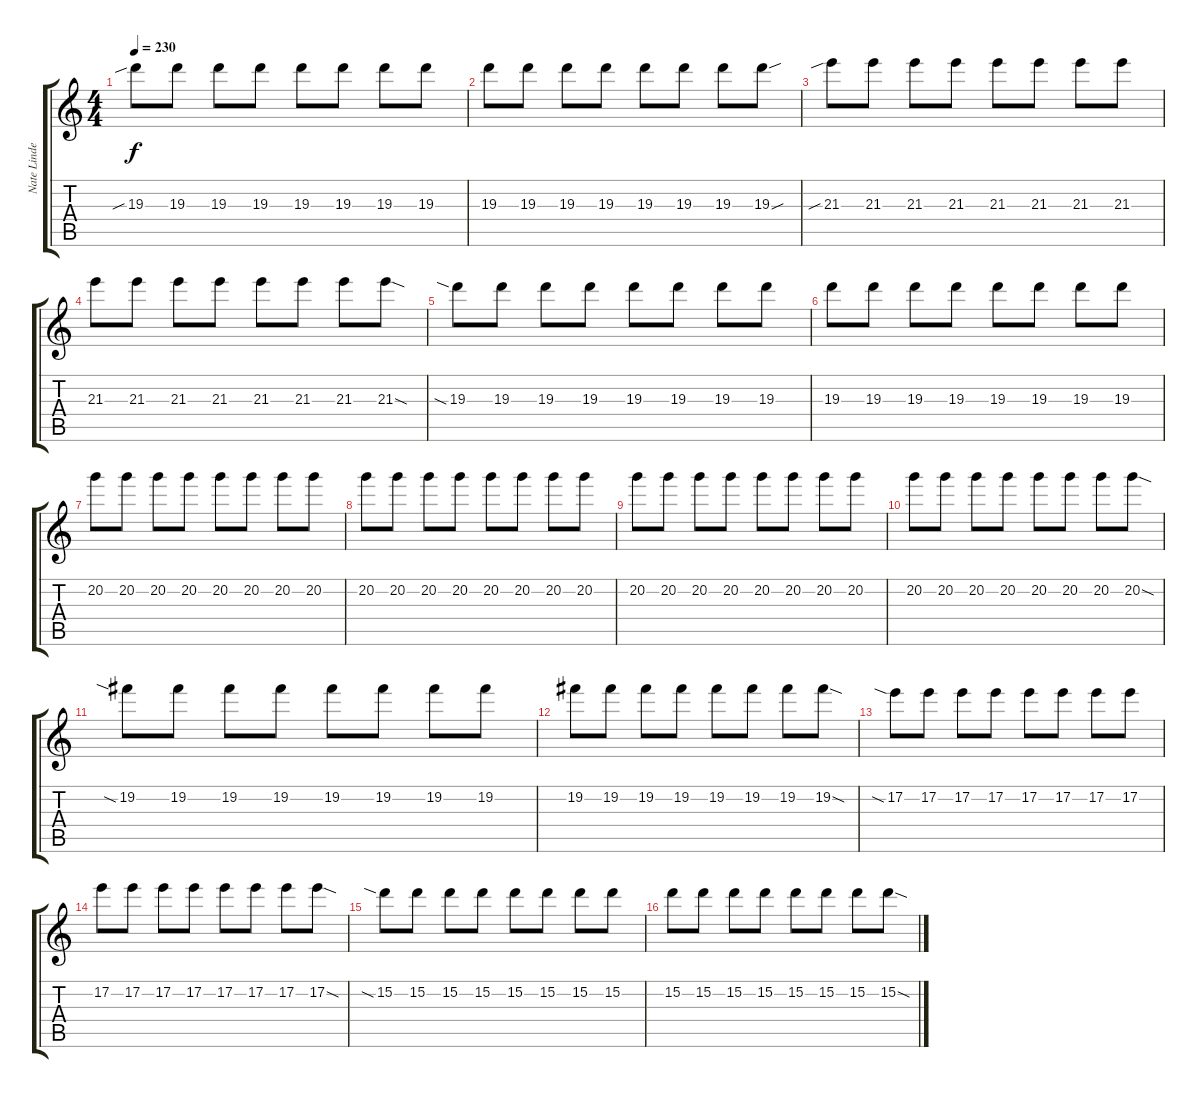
\track ("Nate Lindeman" "Nate Linde") {instrument overdrivenguitar}
\staff {score tabs}
\tuning (E4 B3 G3 D3 A2 D2) {hide}
\ts (4 4)
\tempo 230
\clef g2
\ks c
19.3{sib}.8{dy f} 19.3.8 19.3.8 19.3.8 19.3.8 19.3.8 19.3.8 19.3.8 |
19.3.8 19.3.8 19.3.8 19.3.8 19.3.8 19.3.8 19.3.8 19.3{sou}.8 |
21.3{sib}.8 21.3.8 21.3.8 21.3.8 21.3.8 21.3.8 21.3.8 21.3.8 |
21.3.8 21.3.8 21.3.8 21.3.8 21.3.8 21.3.8 21.3.8 21.3{sod}.8 |
19.3{sia}.8 19.3.8 19.3.8 19.3.8 19.3.8 19.3.8 19.3.8 19.3.8 |
19.3.8 19.3.8 19.3.8 19.3.8 19.3.8 19.3.8 19.3.8 19.3.8 |
20.2.8 20.2.8 20.2.8 20.2.8 20.2.8 20.2.8 20.2.8 20.2.8 |
20.2.8 20.2.8 20.2.8 20.2.8 20.2.8 20.2.8 20.2.8 20.2.8 |
20.2.8 20.2.8 20.2.8 20.2.8 20.2.8 20.2.8 20.2.8 20.2.8 |
20.2.8 20.2.8 20.2.8 20.2.8 20.2.8 20.2.8 20.2.8 20.2{sod}.8 |
19.2{sia}.8 19.2.8 19.2.8 19.2.8 19.2.8 19.2.8 19.2.8 19.2.8 |
19.2.8 19.2.8 19.2.8 19.2.8 19.2.8 19.2.8 19.2.8 19.2{sod}.8 |
17.2{sia}.8 17.2.8 17.2.8 17.2.8 17.2.8 17.2.8 17.2.8 17.2.8 |
17.2.8 17.2.8 17.2.8 17.2.8 17.2.8 17.2.8 17.2.8 17.2{sod}.8 |
15.2{sia}.8 15.2.8 15.2.8 15.2.8 15.2.8 15.2.8 15.2.8 15.2.8 |
15.2.8 15.2.8 15.2.8 15.2.8 15.2.8 15.2.8 15.2.8 15.2{sod}.8
